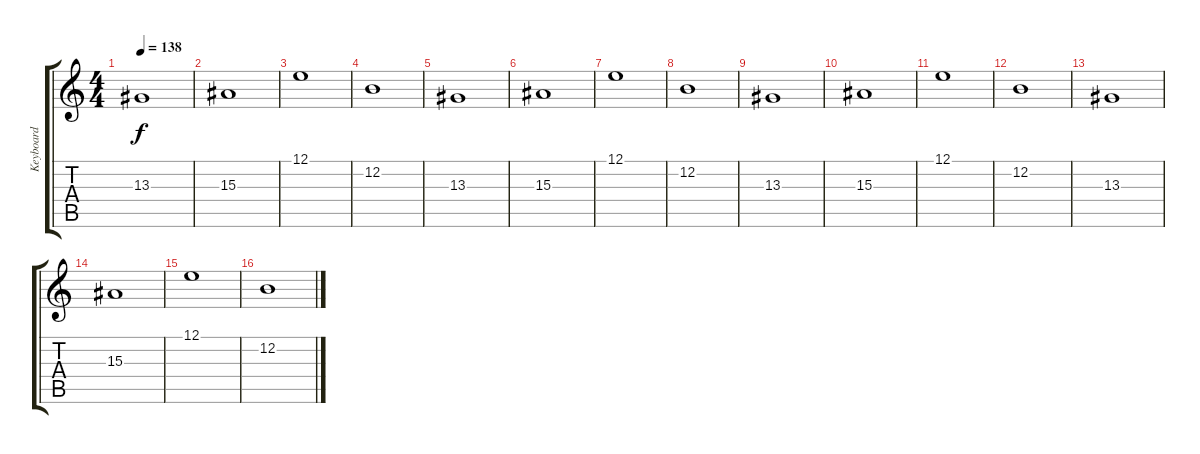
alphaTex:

\track ("Keyboard" "Keyboard") {instrument pad4choir}
\staff {score tabs}
\tuning (E4 B3 G3 D3 A2 E2) {hide}
\ts (4 4)
\tempo 138
\clef g2
\ks c
13.3.1{dy f} |
15.3.1 |
12.1.1 |
12.2.1 |
13.3.1 |
15.3.1 |
12.1.1 |
12.2.1 |
13.3.1 |
15.3.1 |
12.1.1 |
12.2.1 |
13.3.1 |
15.3.1 |
12.1.1 |
12.2.1
